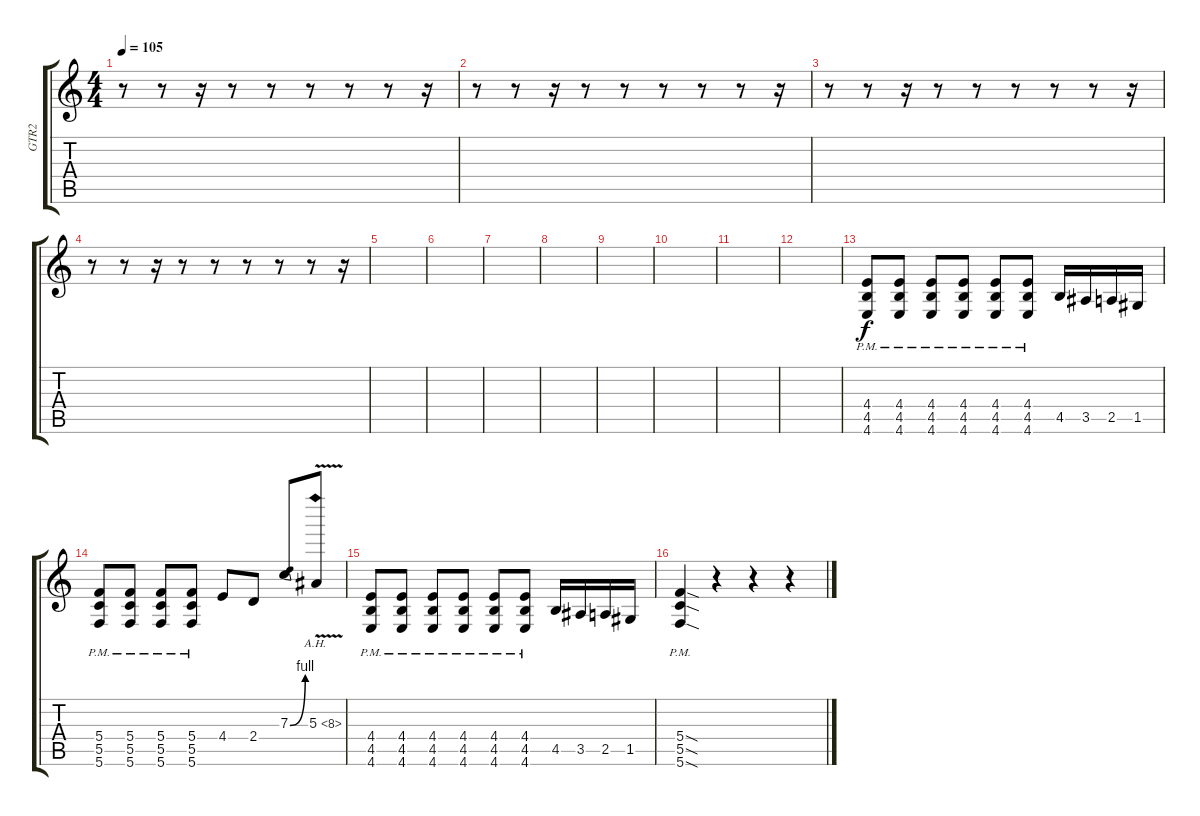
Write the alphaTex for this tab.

\track ("GTR2" "GTR2") {instrument distortionguitar}
\staff {score tabs}
\tuning (D4 A3 F3 C3 G2 C2) {hide}
\ts (4 4)
\tempo 105
\clef g2
\ks c
r.8{dy f} r.8 r.16 r.8 r.8 r.8 r.8 r.8 r.16 |
r.8 r.8 r.16 r.8 r.8 r.8 r.8 r.8 r.16 |
r.8 r.8 r.16 r.8 r.8 r.8 r.8 r.8 r.16 |
r.8 r.8 r.16 r.8 r.8 r.8 r.8 r.8 r.16 |
|
|
|
|
|
|
|
|
(4.4{pm} 4.5{pm} 4.6{pm}).8{volume 15} (4.4{pm} 4.5{pm} 4.6{pm}).8 (4.4{pm} 4.5{pm} 4.6{pm}).8 (4.4{pm} 4.5{pm} 4.6{pm}).8 (4.4{pm} 4.5{pm} 4.6{pm}).8 (4.4{pm} 4.5{pm} 4.6{pm}).8 4.5.16 3.5.16 2.5.16 1.5.16 |
(5.4{pm} 5.5{pm} 5.6{pm}).8 (5.4{pm} 5.5{pm} 5.6{pm}).8 (5.4{pm} 5.5{pm} 5.6{pm}).8 (5.4{pm} 5.5{pm} 5.6{pm}).8 4.4.8 2.4.8 7.3{be (bend 0 0 60 4)}.8 5.3{ah 3 v}.8 |
(4.4{pm} 4.5{pm} 4.6{pm}).8 (4.4{pm} 4.5{pm} 4.6{pm}).8 (4.4{pm} 4.5{pm} 4.6{pm}).8 (4.4{pm} 4.5{pm} 4.6{pm}).8 (4.4{pm} 4.5{pm} 4.6{pm}).8 (4.4{pm} 4.5{pm} 4.6{pm}).8 4.5.16 3.5.16 2.5.16 1.5.16 |
(5.4{sod pm} 5.5{sod pm} 5.6{sod pm}).4 r.4 r.4 r.4
